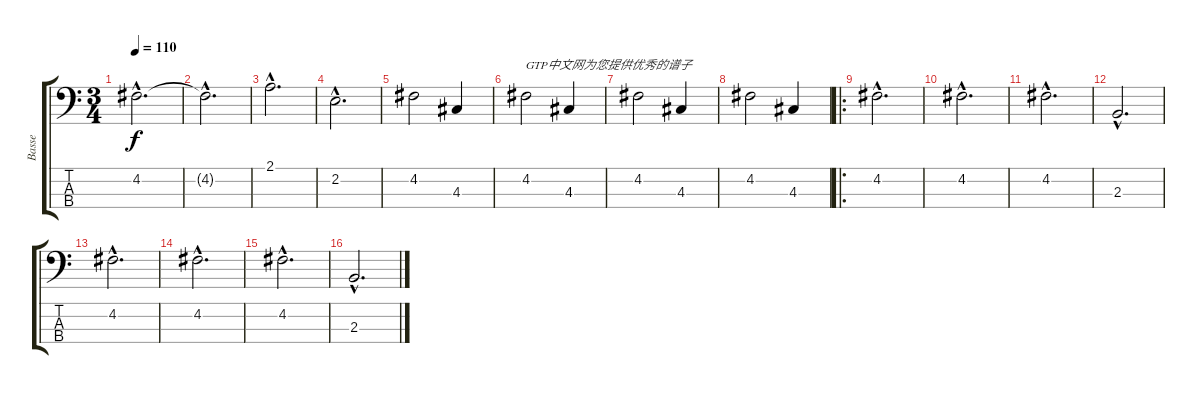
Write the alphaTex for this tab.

\track ("Basse" "Basse") {instrument fretlessbass}
\staff {score tabs}
\tuning (G2 D2 A1 E1) {hide}
\ts (3 4)
\tempo 110
\clef f4
\ks c
4.2{hac}.2{d dy f instrument fretlessbass} |
4.2{hac t}.2{d} |
2.1{hac}.2{d} |
2.2{hac}.2{d} |
4.2.2 4.3.4 |
4.2.2{txt "GTP中文网为您提供优秀的谱子"} 4.3.4 |
4.2.2 4.3.4 |
4.2.2 4.3.4 |
\ro
4.2{hac}.2{d} |
4.2{hac}.2{d} |
4.2{hac}.2{d} |
2.3{hac}.2{d} |
4.2{hac}.2{d} |
4.2{hac}.2{d} |
4.2{hac}.2{d} |
2.3{hac}.2{d}
